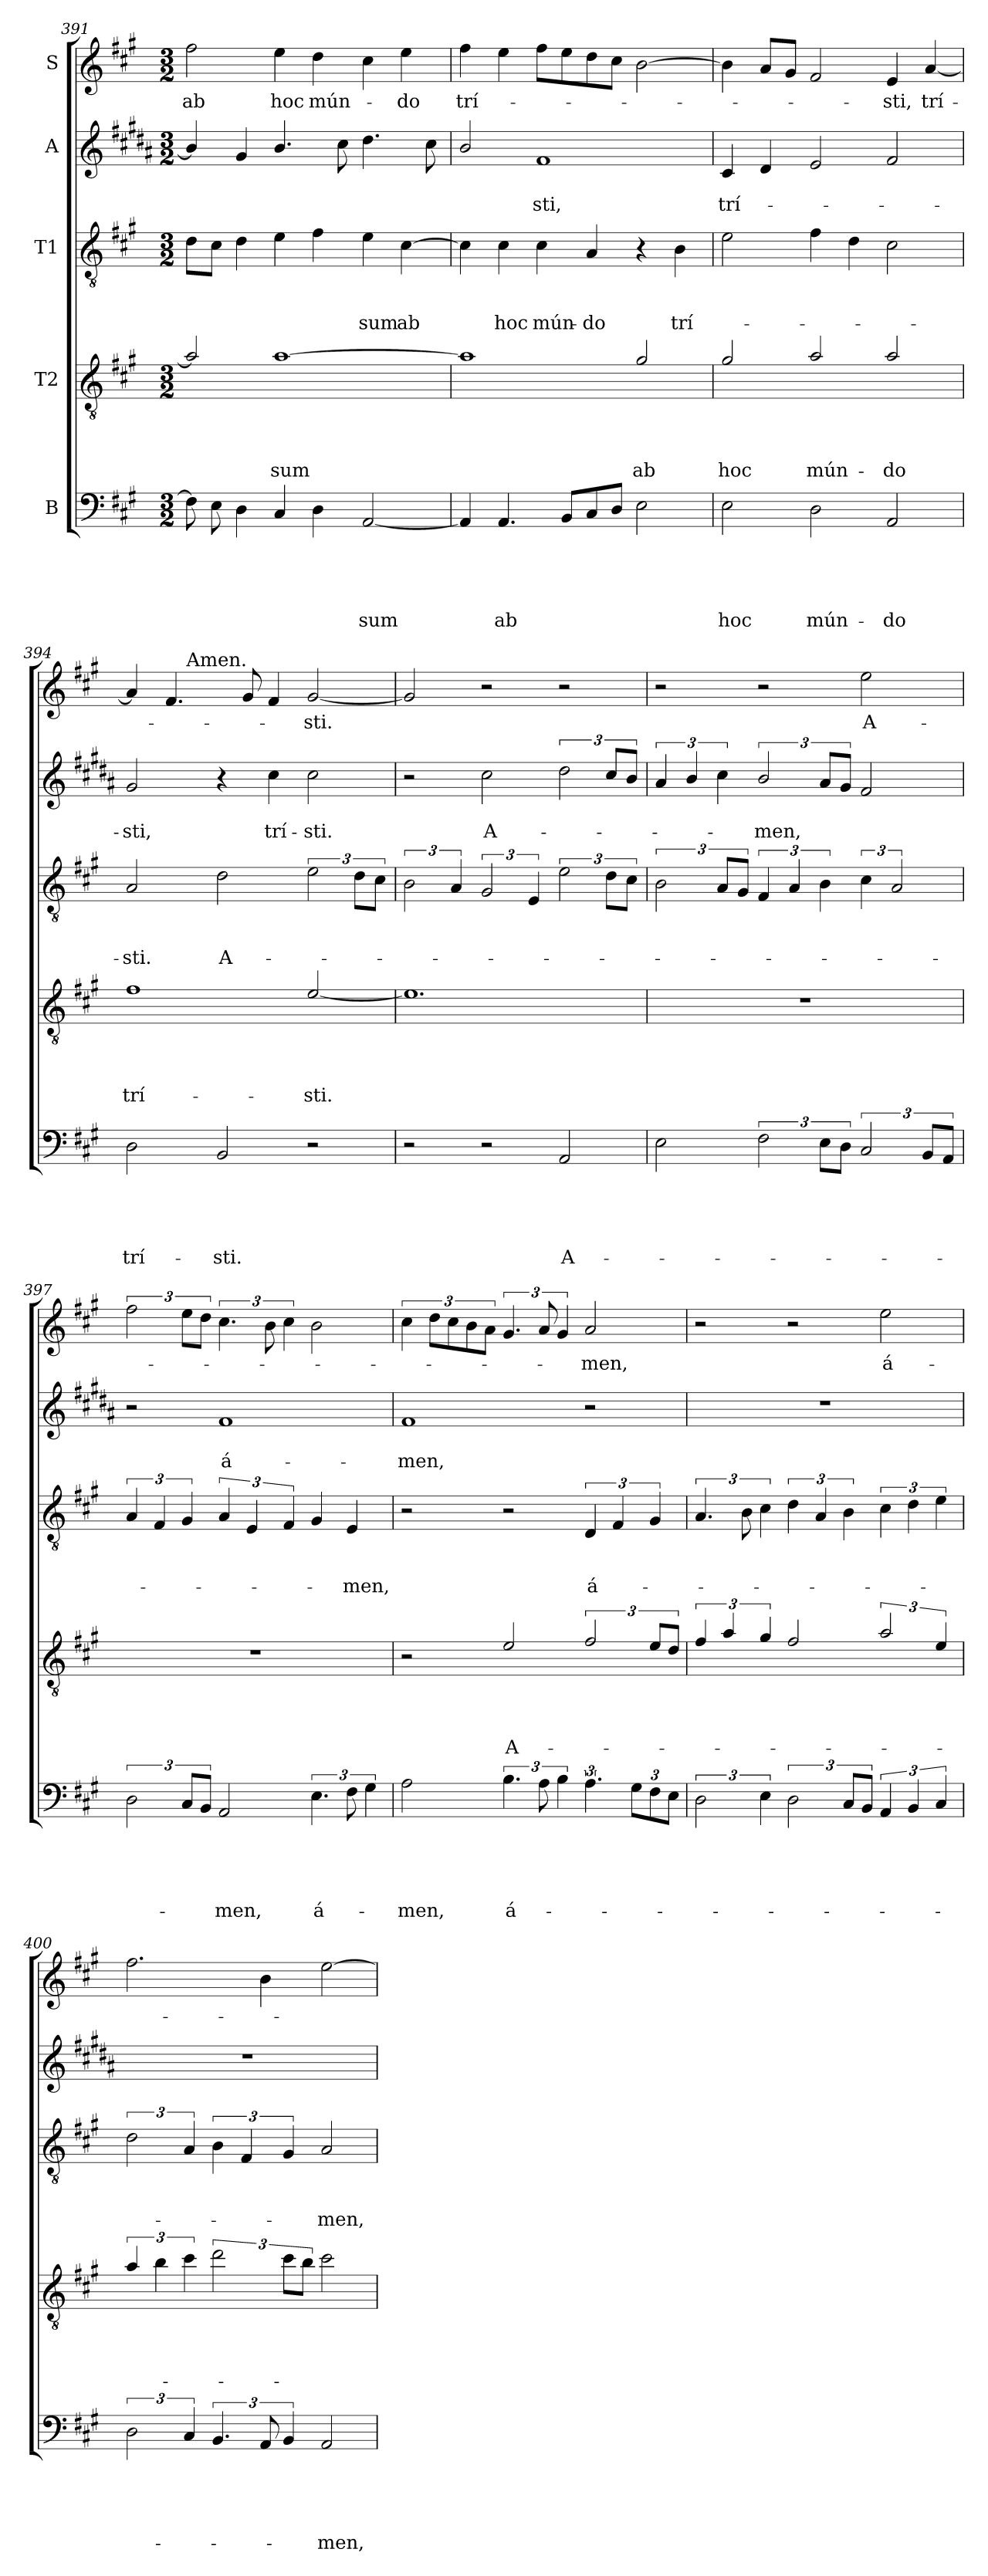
**kern	**text	**text	**text	**text	**text	**kern	**text	**text	**text	**text	**kern	**text	**text	**text	**kern	**text	**text	**kern	**text
*part5	*part5	*part5	*part5	*part5	*part5	*part4	*part4	*part4	*part4	*part4	*part3	*part3	*part3	*part3	*part2	*part2	*part2	*part1	*part1
*staff5	*staff5	*staff5	*staff5	*staff5	*staff5	*staff4	*staff4	*staff4	*staff4	*staff4	*staff3	*staff3	*staff3	*staff3	*staff2	*staff2	*staff2	*staff1	*staff1
*I"B	*	*	*	*	*	*I"T2	*	*	*	*	*I"T1	*	*	*	*I"A	*	*	*I"S	*
*clefF4	*	*	*	*	*	*clefGv2	*	*	*	*	*clefGv2	*	*	*	*clefG2	*	*	*clefG2	*
*	*	*	*	*	*	*ITrd8c14	*	*	*	*	*	*	*	*	*ITrd1c2	*	*	*	*
*k[f#c#g#]	*	*	*	*	*	*k[f#c#g#]	*	*	*	*	*k[f#c#g#]	*	*	*	*k[f#c#g#]	*	*	*k[f#c#g#]	*
*A:	*	*	*	*	*	*A:	*	*	*	*	*A:	*	*	*	*A:	*	*	*A:	*
*M3/2	*	*	*	*	*	*M3/2	*	*	*	*	*M3/2	*	*	*	*M3/2	*	*	*M3/2	*
=391	=391	=391	=391	=391	=391	=391	=391	=391	=391	=391	=391	=391	=391	=391	=391	=391	=391	=391	=391
!	!	!	!	!	!	!	!	!	!	!	!	!	!	!	!	!	!	!	!LO:LY:b
8F#\]	.	.	.	.	.	2A/]	.	.	.	.	8d\L	.	.	.	4a/]	.	.	2ff#\	ab
8E\	.	.	.	.	.	.	.	.	.	.	8c#\J	.	.	.	.	.	.	.	.
4D\	.	.	.	.	.	.	.	.	.	.	4d\	.	.	.	4f#/	.	.	.	.
!	!	!	!	!	!	!	!	!	!	!LO:LY:b	!	!	!	!	!	!	!	!	!LO:LY:b
4C#/	.	.	.	.	.	[1A	.	.	.	-sum	4e\	.	.	.	4.a/	.	.	4ee\	hoc
!	!	!	!	!	!	!	!	!	!	!	!	!	!	!	!	!	!	!	!LO:LY:b
4D\	.	.	.	.	.	.	.	.	.	.	4f#\	.	.	.	.	.	.	4dd\	mún-
.	.	.	.	.	.	.	.	.	.	.	.	.	.	.	8b\	.	.	.	.
!	!	!	!	!	!LO:LY:b	!	!	!	!	!	!	!	!	!LO:LY:b	!	!	!	!	!
[2AA/	.	.	.	.	-sum	.	.	.	.	.	4e\	.	.	-sum	4.cc#\	.	.	4cc#\	.
!	!	!	!	!	!	!	!	!	!	!	!	!	!	!LO:LY:b	!	!	!	!	!LO:LY:b
.	.	.	.	.	.	.	.	.	.	.	[4c#\	.	.	ab	.	.	.	4ee\	-do
.	.	.	.	.	.	.	.	.	.	.	.	.	.	.	8b\	.	.	.	.
=392	=392	=392	=392	=392	=392	=392	=392	=392	=392	=392	=392	=392	=392	=392	=392	=392	=392	=392	=392
!	!	!	!	!	!	!	!	!	!	!	!	!	!	!	!	!	!	!	!LO:LY:b
4AA/]	.	.	.	.	.	1A]	.	.	.	.	4c#\]	.	.	.	2a/	.	.	4ff#\	trí-
!	!	!	!	!	!LO:LY:b	!	!	!	!	!	!	!	!	!LO:LY:b	!	!	!	!	!
4.AA/	.	.	.	.	ab	.	.	.	.	.	4c#\	.	.	hoc	.	.	.	4ee\	.
!	!	!	!	!	!	!	!	!	!	!	!	!	!	!LO:LY:b	!	!	!LO:LY:b	!	!
.	.	.	.	.	.	.	.	.	.	.	4c#\	.	.	mún-	1e	.	-sti,	8ff#\L	.
8BB/L	.	.	.	.	.	.	.	.	.	.	.	.	.	.	.	.	.	8ee\	.
!	!	!	!	!	!	!	!	!	!	!	!	!	!	!LO:LY:b	!	!	!	!	!
8C#/	.	.	.	.	.	.	.	.	.	.	4A/	.	.	-do	.	.	.	8dd\	.
8D/J	.	.	.	.	.	.	.	.	.	.	.	.	.	.	.	.	.	8cc#\J	.
!	!	!	!	!	!	!	!	!	!	!LO:LY:b	!	!	!	!	!	!	!	!	!
2E\	.	.	.	.	.	2G#/	.	.	.	ab	4r	.	.	.	.	.	.	[2b\	.
!	!	!	!	!	!	!	!	!	!	!	!	!	!	!LO:LY:b	!	!	!	!	!
.	.	.	.	.	.	.	.	.	.	.	4B\	.	.	trí-	.	.	.	.	.
!!LO:PB:g=z
=393	=393	=393	=393	=393	=393	=393	=393	=393	=393	=393	=393	=393	=393	=393	=393	=393	=393	=393	=393
!	!	!	!	!	!LO:LY:b	!	!	!	!	!LO:LY:b	!	!	!	!	!	!	!LO:LY:b	!	!
2E\	.	.	.	.	hoc	2G#/	.	.	.	hoc	2e\	.	.	.	4B/	.	trí-	4b\]	.
.	.	.	.	.	.	.	.	.	.	.	.	.	.	.	4c#/	.	.	8a/L	.
.	.	.	.	.	.	.	.	.	.	.	.	.	.	.	.	.	.	8g#/J	.
!	!	!	!	!	!LO:LY:b	!	!	!	!	!LO:LY:b	!	!	!	!	!	!	!	!	!
2D\	.	.	.	.	mún-	2A/	.	.	.	mún-	4f#\	.	.	.	2d/	.	.	2f#/	.
.	.	.	.	.	.	.	.	.	.	.	4d\	.	.	.	.	.	.	.	.
!	!	!	!	!	!LO:LY:b	!	!	!	!	!LO:LY:b	!	!	!	!	!	!	!	!	!LO:LY:b
2AA/	.	.	.	.	-do	2A/	.	.	.	-do	2c#\	.	.	.	2e/	.	.	4e/	-sti,
!	!	!	!	!	!	!	!	!	!	!	!	!	!	!	!	!	!	!	!LO:LY:b
.	.	.	.	.	.	.	.	.	.	.	.	.	.	.	.	.	.	[4a/	trí-
=394	=394	=394	=394	=394	=394	=394	=394	=394	=394	=394	=394	=394	=394	=394	=394	=394	=394	=394	=394
!	!	!	!	!	!LO:LY:b	!	!	!	!	!LO:LY:b	!	!	!	!LO:LY:b	!	!	!LO:LY:b	!	!
*	*	*	*	*	*	*	*	*	*	*	*	*	*	*	*	*	*	*^	*
2D\	.	.	.	.	trí-	1F#	.	.	.	trí-	2A/	.	.	-sti.	2f#/	.	-sti,	4a/]	3ryy	.
.	.	.	.	.	.	.	.	.	.	.	.	.	.	.	.	.	.	4.f#/	.	.
!	!	!	!	!	!	!	!	!	!	!	!	!	!	!	!	!	!	!	!LO:TX:a:t=Amen.	!
.	.	.	.	.	.	.	.	.	.	.	.	.	.	.	.	.	.	.	3%2..ryy	.
!	!	!	!	!	!LO:LY:b	!	!	!	!	!	!	!	!	!LO:LY:b	!	!	!	!	!	!
2BB/	.	.	.	.	-sti.	.	.	.	.	.	2d\	.	.	A-	4r	.	.	.	.	.
.	.	.	.	.	.	.	.	.	.	.	.	.	.	.	.	.	.	8g#/	.	.
!	!	!	!	!	!	!	!	!	!	!	!	!	!	!	!	!	!LO:LY:b	!	!	!
.	.	.	.	.	.	.	.	.	.	.	.	.	.	.	4b\	.	trí-	4f#/	.	.
!	!	!	!	!	!	!	!	!	!	!LO:LY:b	!	!	!	!	!	!	!LO:LY:b	!	!	!LO:LY:b
2r	.	.	.	.	.	[2E/	.	.	.	-sti.	3e\	.	.	.	2b\	.	-sti.	[2g#/	.	-sti.
.	.	.	.	.	.	.	.	.	.	.	12d\L	.	.	.	.	.	.	.	.	.
.	.	.	.	.	.	.	.	.	.	.	12c#\J	.	.	.	.	.	.	.	.	.
*	*	*	*	*	*	*	*	*	*	*	*	*	*	*	*	*	*	*v	*v	*
=395	=395	=395	=395	=395	=395	=395	=395	=395	=395	=395	=395	=395	=395	=395	=395	=395	=395	=395	=395
2r	.	.	.	.	.	1.E]	.	.	.	.	3B\	.	.	.	2r	.	.	2g#/]	.
.	.	.	.	.	.	.	.	.	.	.	6A/	.	.	.	.	.	.	.	.
!	!	!	!	!	!	!	!	!	!	!	!	!	!	!	!	!	!LO:LY:b	!	!
2r	.	.	.	.	.	.	.	.	.	.	3G#/	.	.	.	2b\	.	A-	2r	.
.	.	.	.	.	.	.	.	.	.	.	6E/	.	.	.	.	.	.	.	.
!	!	!	!	!	!LO:LY:b	!	!	!	!	!	!	!	!	!	!	!	!	!	!
2AA/	.	.	.	.	A-	.	.	.	.	.	3e\	.	.	.	3cc#\	.	.	2r	.
.	.	.	.	.	.	.	.	.	.	.	12d\L	.	.	.	12b/L	.	.	.	.
.	.	.	.	.	.	.	.	.	.	.	12c#\J	.	.	.	12a/J	.	.	.	.
!!LO:LB:g=z
=396	=396	=396	=396	=396	=396	=396	=396	=396	=396	=396	=396	=396	=396	=396	=396	=396	=396	=396	=396
2E\	.	.	.	.	.	1.r	.	.	.	.	3B\	.	.	.	6g#/	.	.	2r	.
.	.	.	.	.	.	.	.	.	.	.	.	.	.	.	6a/	.	.	.	.
.	.	.	.	.	.	.	.	.	.	.	12A/L	.	.	.	6b\	.	.	.	.
.	.	.	.	.	.	.	.	.	.	.	12G#/J	.	.	.	.	.	.	.	.
!	!	!	!	!	!	!	!	!	!	!	!	!	!	!	!	!	!LO:LY:b	!	!
3F#\	.	.	.	.	.	.	.	.	.	.	6F#/	.	.	.	3a/	.	-men,	2r	.
.	.	.	.	.	.	.	.	.	.	.	6A/	.	.	.	.	.	.	.	.
12E\L	.	.	.	.	.	.	.	.	.	.	6B\	.	.	.	12g#/L	.	.	.	.
12D\J	.	.	.	.	.	.	.	.	.	.	.	.	.	.	12f#/J	.	.	.	.
!	!	!	!	!	!	!	!	!	!	!	!	!	!	!	!	!	!	!	!LO:LY:b
3C#/	.	.	.	.	.	.	.	.	.	.	6c#\	.	.	.	2e/	.	.	2ee\	A-
.	.	.	.	.	.	.	.	.	.	.	3A/	.	.	.	.	.	.	.	.
12BB/L	.	.	.	.	.	.	.	.	.	.	.	.	.	.	.	.	.	.	.
12AA/J	.	.	.	.	.	.	.	.	.	.	.	.	.	.	.	.	.	.	.
=397	=397	=397	=397	=397	=397	=397	=397	=397	=397	=397	=397	=397	=397	=397	=397	=397	=397	=397	=397
3D\	.	.	.	.	.	1.r	.	.	.	.	6A/	.	.	.	2r	.	.	3ff#\	.
.	.	.	.	.	.	.	.	.	.	.	6F#/	.	.	.	.	.	.	.	.
12C#/L	.	.	.	.	.	.	.	.	.	.	6G#/	.	.	.	.	.	.	12ee\L	.
12BB/J	.	.	.	.	.	.	.	.	.	.	.	.	.	.	.	.	.	12dd\J	.
!	!	!	!	!	!LO:LY:b	!	!	!	!	!	!	!	!	!	!	!	!LO:LY:b	!	!
2AA/	.	.	.	.	-men,	.	.	.	.	.	6A/	.	.	.	1e	.	á-	6.cc#\	.
.	.	.	.	.	.	.	.	.	.	.	6E/	.	.	.	.	.	.	.	.
.	.	.	.	.	.	.	.	.	.	.	.	.	.	.	.	.	.	12b\	.
.	.	.	.	.	.	.	.	.	.	.	6F#/	.	.	.	.	.	.	6cc#\	.
!	!	!	!	!	!LO:LY:b	!	!	!	!	!	!	!	!	!	!	!	!	!	!
6.E\	.	.	.	.	á-	.	.	.	.	.	4G#/	.	.	.	.	.	.	2b\	.
!	!	!	!	!	!	!	!	!	!	!	!	!	!	!LO:LY:b	!	!	!	!	!
12F#\	.	.	.	.	.	.	.	.	.	.	4E/	.	.	-men,	.	.	.	.	.
6G#\	.	.	.	.	.	.	.	.	.	.	.	.	.	.	.	.	.	.	.
=398	=398	=398	=398	=398	=398	=398	=398	=398	=398	=398	=398	=398	=398	=398	=398	=398	=398	=398	=398
!	!	!	!	!	!LO:LY:b	!	!	!	!	!	!	!	!	!	!	!	!LO:LY:b	!	!
2A\	.	.	.	.	-men,	2r	.	.	.	.	2r	.	.	.	1e	.	-men,	6cc#\	.
.	.	.	.	.	.	.	.	.	.	.	.	.	.	.	.	.	.	12dd\L	.
.	.	.	.	.	.	.	.	.	.	.	.	.	.	.	.	.	.	12cc#\	.
.	.	.	.	.	.	.	.	.	.	.	.	.	.	.	.	.	.	12b\	.
.	.	.	.	.	.	.	.	.	.	.	.	.	.	.	.	.	.	12a\J	.
!	!	!	!	!	!LO:LY:b	!	!	!	!	!LO:LY:b	!	!	!	!	!	!	!	!	!
6.B\	.	.	.	.	á-	2E/	.	.	.	A-	2r	.	.	.	.	.	.	6.g#/	.
12A\	.	.	.	.	.	.	.	.	.	.	.	.	.	.	.	.	.	12a/	.
6B\	.	.	.	.	.	.	.	.	.	.	.	.	.	.	.	.	.	6g#/	.
!	!	!	!	!	!	!	!	!	!	!	!	!	!	!LO:LY:b	!	!	!	!	!LO:LY:b
6.A\	.	.	.	.	.	3F#/	.	.	.	.	6D/	.	.	á-	2r	.	.	2a/	-men,
.	.	.	.	.	.	.	.	.	.	.	6F#/	.	.	.	.	.	.	.	.
12G#\L	.	.	.	.	.	.	.	.	.	.	.	.	.	.	.	.	.	.	.
12F#\	.	.	.	.	.	12E/L	.	.	.	.	6G#/	.	.	.	.	.	.	.	.
12E\J	.	.	.	.	.	12D/J	.	.	.	.	.	.	.	.	.	.	.	.	.
!!LO:PB:g=z
=399	=399	=399	=399	=399	=399	=399	=399	=399	=399	=399	=399	=399	=399	=399	=399	=399	=399	=399	=399
3D\	.	.	.	.	.	6F#/	.	.	.	.	6.A/	.	.	.	1.r	.	.	2r	.
.	.	.	.	.	.	6A/	.	.	.	.	.	.	.	.	.	.	.	.	.
.	.	.	.	.	.	.	.	.	.	.	12B\	.	.	.	.	.	.	.	.
6E\	.	.	.	.	.	6G#/	.	.	.	.	6c#\	.	.	.	.	.	.	.	.
3D\	.	.	.	.	.	2F#/	.	.	.	.	6d\	.	.	.	.	.	.	2r	.
.	.	.	.	.	.	.	.	.	.	.	6A/	.	.	.	.	.	.	.	.
12C#/L	.	.	.	.	.	.	.	.	.	.	6B\	.	.	.	.	.	.	.	.
12BB/J	.	.	.	.	.	.	.	.	.	.	.	.	.	.	.	.	.	.	.
!	!	!	!	!	!	!	!	!	!	!	!	!	!	!	!	!	!	!	!LO:LY:b
6AA/	.	.	.	.	.	3A/	.	.	.	.	6c#\	.	.	.	.	.	.	2ee\	á-
6BB/	.	.	.	.	.	.	.	.	.	.	6d\	.	.	.	.	.	.	.	.
6C#/	.	.	.	.	.	6E/	.	.	.	.	6e\	.	.	.	.	.	.	.	.
=400	=400	=400	=400	=400	=400	=400	=400	=400	=400	=400	=400	=400	=400	=400	=400	=400	=400	=400	=400
3D\	.	.	.	.	.	6A/	.	.	.	.	3d\	.	.	.	1.r	.	.	2.ff#\	.
.	.	.	.	.	.	6B\	.	.	.	.	.	.	.	.	.	.	.	.	.
6C#/	.	.	.	.	.	6c#\	.	.	.	.	6A/	.	.	.	.	.	.	.	.
6.BB/	.	.	.	.	.	3d\	.	.	.	.	6B\	.	.	.	.	.	.	.	.
.	.	.	.	.	.	.	.	.	.	.	6F#/	.	.	.	.	.	.	.	.
12AA/	.	.	.	.	.	.	.	.	.	.	.	.	.	.	.	.	.	4b\	.
6BB/	.	.	.	.	.	12c#\L	.	.	.	.	6G#/	.	.	.	.	.	.	.	.
.	.	.	.	.	.	12B\J	.	.	.	.	.	.	.	.	.	.	.	.	.
!	!	!	!	!	!LO:LY:b	!	!	!	!	!	!	!	!	!LO:LY:b	!	!	!	!	!
2AA/	.	.	.	.	-men,	2c#\	.	.	.	.	2A/	.	.	-men,	.	.	.	[2ee\	.
=	=	=	=	=	=	=	=	=	=	=	=	=	=	=	=	=	=	=	=
*-	*-	*-	*-	*-	*-	*-	*-	*-	*-	*-	*-	*-	*-	*-	*-	*-	*-	*-	*-
